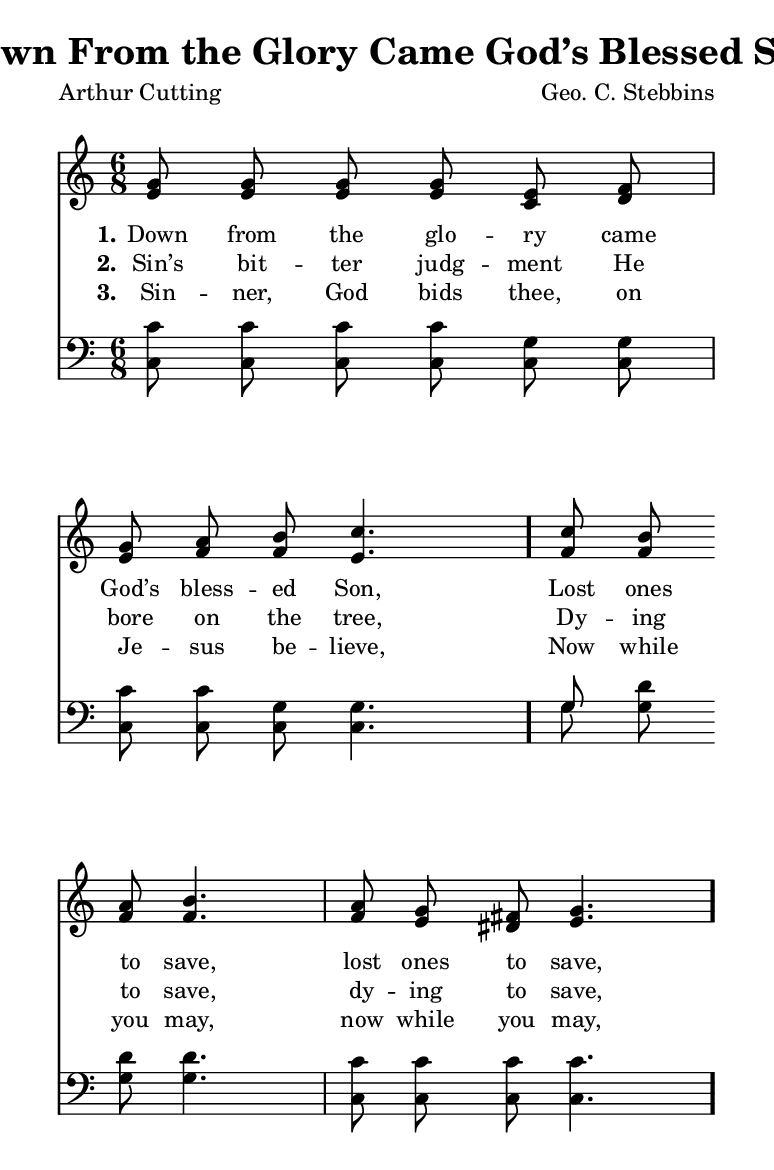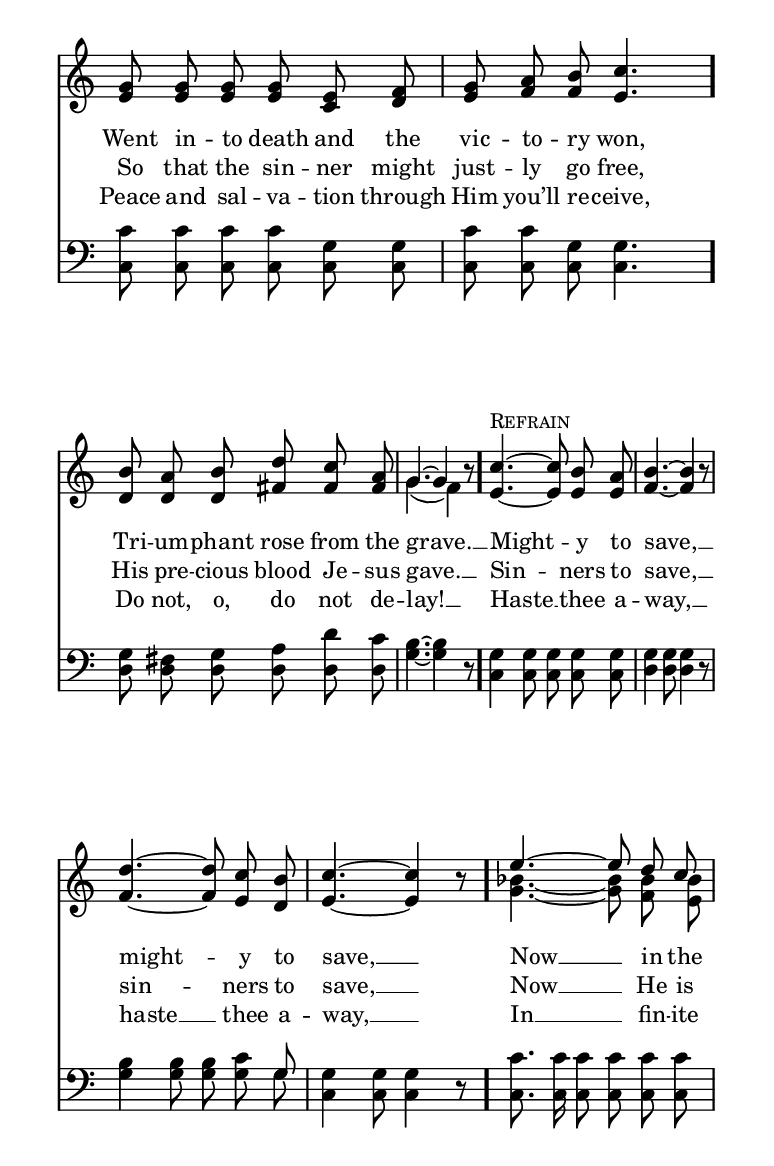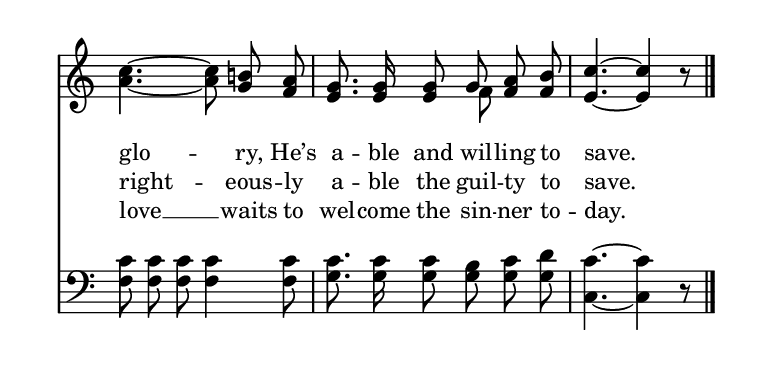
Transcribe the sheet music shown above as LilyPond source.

\include "common/global.ily"
\paper {
  \include "common/paper.ily"
  %ragged-bottom = ##t
  ragged-last-bottom = ##t
  systems-per-page = ##f
  page-count = ##f
}

\header{
  hymnnumber = "80"
  title = "Down From the Glory Came God’s Blessed Son"
  tunename = "Jesus Is Calling"
  meter = ""
  poet = "Arthur Cutting"
  composer = "Geo. C. Stebbins"
  %copyright = ""
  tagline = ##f
}

% for fermata in MIDI
ta = { \tempo 4=66 }
tb = { \tempo 4=44 }

patternAA = { c8 c8 c8 c8 c8 c8 | c8 c8 c8 c4. }

patternBA = { c8 c8 c8 c4. }

patternCA = { c8 c8 c8 c8 c8 c8 | c4. c4 c8 }

patternDA = { c4. ~ c8 c8 c8 | c4. ~ c4 c8 }
patternDB = { c4 c8 c8 c8 c8 | c4 c8 c4 c8 }

patternEA = { c4. ~ c8 c8 c8 | c4. ~ c8 c8 c8 | c8. c16 c8 c8 c8 c8 | c4. ~ c4 c8 }
patternEB = { c8. c16 c8 c8 c8 c8 | c8 c8 c8 c4 c8 | c8. c16 c8 c8 c8 c8 | c4. ~ c4 c8 }

global = {
  \include "common/overrides.ily"
  \override Staff.TimeSignature.style = #'numbered
  \time 6/8
  \override Score.MetronomeMark.transparent = ##t % hide all fermata changes too
  \ta
  \key c \major
  %\partial 4
  \autoBeamOff
}

notesSoprano = {
\global
\relative c'' {

  \changePitch \patternAA { g g g g e f | g a b c }
  \changePitch \patternBA { c b a b | a g fis g }
  \changePitch \patternAA { g g g g e f | g a b c }
  \changePitch \patternCA { b a b d c a | g ~ g r }

  << s^\markup { \small \caps "Refrain" }
  \changePitch \patternDA { c c b a | b b r | d d c b | c c r } >>
  \changePitch \patternEA { e e d c | c c b! a | g g g g a b | c c r }

  \bar "|."

}
}

notesAlto = {
\global
\relative e' {

  \changePitch \patternAA { e e e e c d | e f f e }
  \changePitch \patternBA { f f f f | f e dis e }
  \changePitch \patternAA { e e e e c d | e f f e }
  \changePitch \patternCA { d d d fis fis fis | g( f) r }

  \changePitch \patternDA { e e e e | f f r | f f e d | e e r }
  \changePitch \patternEA { < bes' g > ~ < bes g > < bes f > < bes e, > | a a g f | e e e f f f | e e r }

}
}

notesTenor = {
\global
\relative a {

  \changePitch \patternAA { c c c c g g | c c g g }
  \changePitch \patternBA { g d' d d | c c c c }
  \changePitch \patternAA { c c c c g g | c c g g }
  \changePitch \patternCA { g fis g a d c | b ~ b r }

  \changePitch \patternDB { g g g g g | g g g r | b b b c g | g g g r }
  \changePitch \patternEB { c c c c c c | c c c c c | c c c b c d | c c r }

}
}

notesBass = {
\global
\relative f {

  \changePitch \patternAA { c c c c c c | c c c c }
  \changePitch \patternBA { g' g g g | c, c c c }
  \changePitch \patternAA { c c c c c c | c c c c }
  \changePitch \patternCA { d d d d d d | g ~ g r }

  \changePitch \patternDB { c, c c c c | d d d r | g g g g g | c, c c r }
  \changePitch \patternEB { c c c c c c | f f f f f | g g g g g g | c, c r }

}
}

RefrainA = \lyricmode {

Might -- y to save, __ { \break } might -- y to save, __ \bar "."
Now __ in the { \pageBreak } glo -- ry, He’s a -- ble and wil -- ling to save. \bar "."

}

RefrainB = \lyricmode {

Sin -- ners to save, __ sin -- ners to save, __
Now __ He is right -- eous -- ly a -- ble the guil -- ty to save.

}

RefrainC = \lyricmode {

Haste __ thee a -- way, __ haste __ thee a -- way, __
In __ fin -- ite love __ waits to wel -- come the sin -- ner to -- day.

}

wordsA = \lyricmode {
\set stanza = "1."

Down from the glo -- ry came God’s bless -- ed Son, \bar "."
Lost ones { \break } to save, lost ones to save, \bar "."
Went in -- to death and the vic -- to -- ry won, \bar "." { \break }
Tri -- um -- phant rose from the grave. __ \bar "."

\RefrainA

}

wordsB = \lyricmode {
\set stanza = "2."

Sin’s bit -- ter judg -- ment He bore on the tree,
Dy -- ing to save, dy -- ing to save,
So that the sin -- ner might just -- ly go free,
His pre -- cious blood Je -- sus gave. __

\RefrainB

}

wordsC = \lyricmode {
\set stanza = "3."

Sin -- ner, God bids thee, on Je -- sus be -- lieve,
Now while you may, now while you may,
Peace and sal -- va -- tion through Him you’ll re -- ceive,
Do not, o, do not de -- lay! __

\RefrainC

}

\score {
  \context ChoirStaff <<
    \context Staff = upper <<
      \set Staff.autoBeaming = ##f
      \set ChoirStaff.systemStartDelimiter = #'SystemStartBar
      \set ChoirStaff.printPartCombineTexts = ##f
      \partcombine #'(2 . 9) \notesSoprano \notesAlto
      \context NullVoice = sopranos { \voiceOne << \notesSoprano >> }
      \context NullVoice = altos { \voiceTwo << \notesAlto >> }
      \context Lyrics = one   \lyricsto sopranos \wordsA
      \context Lyrics = two   \lyricsto sopranos \wordsB
      \context Lyrics = three \lyricsto sopranos \wordsC
    >>
    \context Staff = men <<
      \clef bass
      \set ChoirStaff.printPartCombineTexts = ##f
      \partcombine #'(2 . 9) \notesTenor \notesBass
      \context NullVoice = tenors { \voiceOne << \notesTenor >> }
      \context NullVoice = basses { \voiceTwo << \notesBass >> }
    >>
  >>
  \layout {
    \include "common/layout.ily"
  }
  \midi{
    \include "common/midi.ily"
  }
}

\version "2.19.49"  % necessary for upgrading to future LilyPond versions.

% vi:set et ts=2 sw=2 ai nocindent syntax=lilypond:
